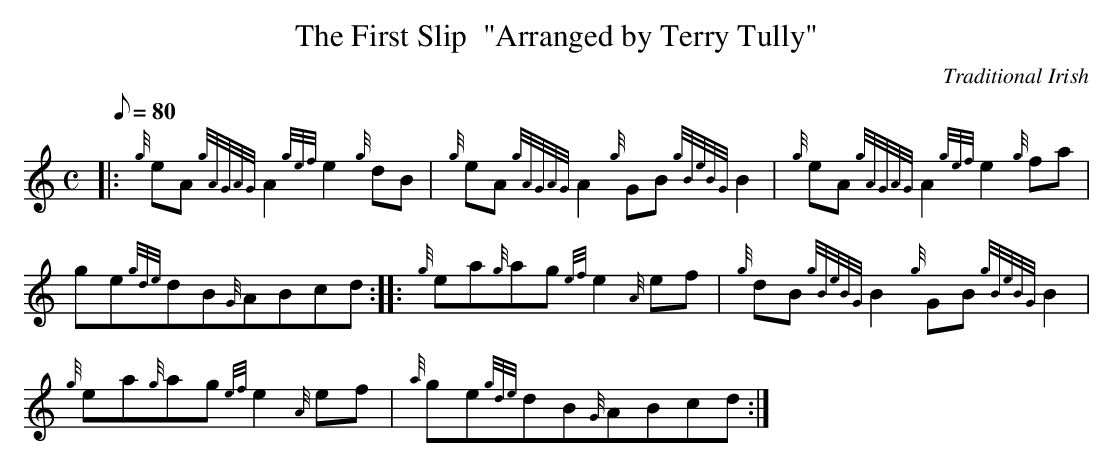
X:1
T:The First Slip  "Arranged by Terry Tully"
M:C
L:1/8
Q:80
C:Traditional Irish
K:HP
|: {g}eA{gAGAG}A2{gef}e2{g}dB | \
{g}eA{gAGAG}A2{g}GB{gBeBG}B2 | \
{g}eA{gAGAG}A2{gef}e2{g}fa |
ge{gde}dB{G}ABcd :: \
{g}ea{g}ag{ef}e2{A}ef | \
{g}dB{gBeBG}B2{g}GB{gBeBG}B2 |
{g}ea{g}ag{ef}e2{A}ef | \
{a}ge{gde}dB{G}ABcd :|
